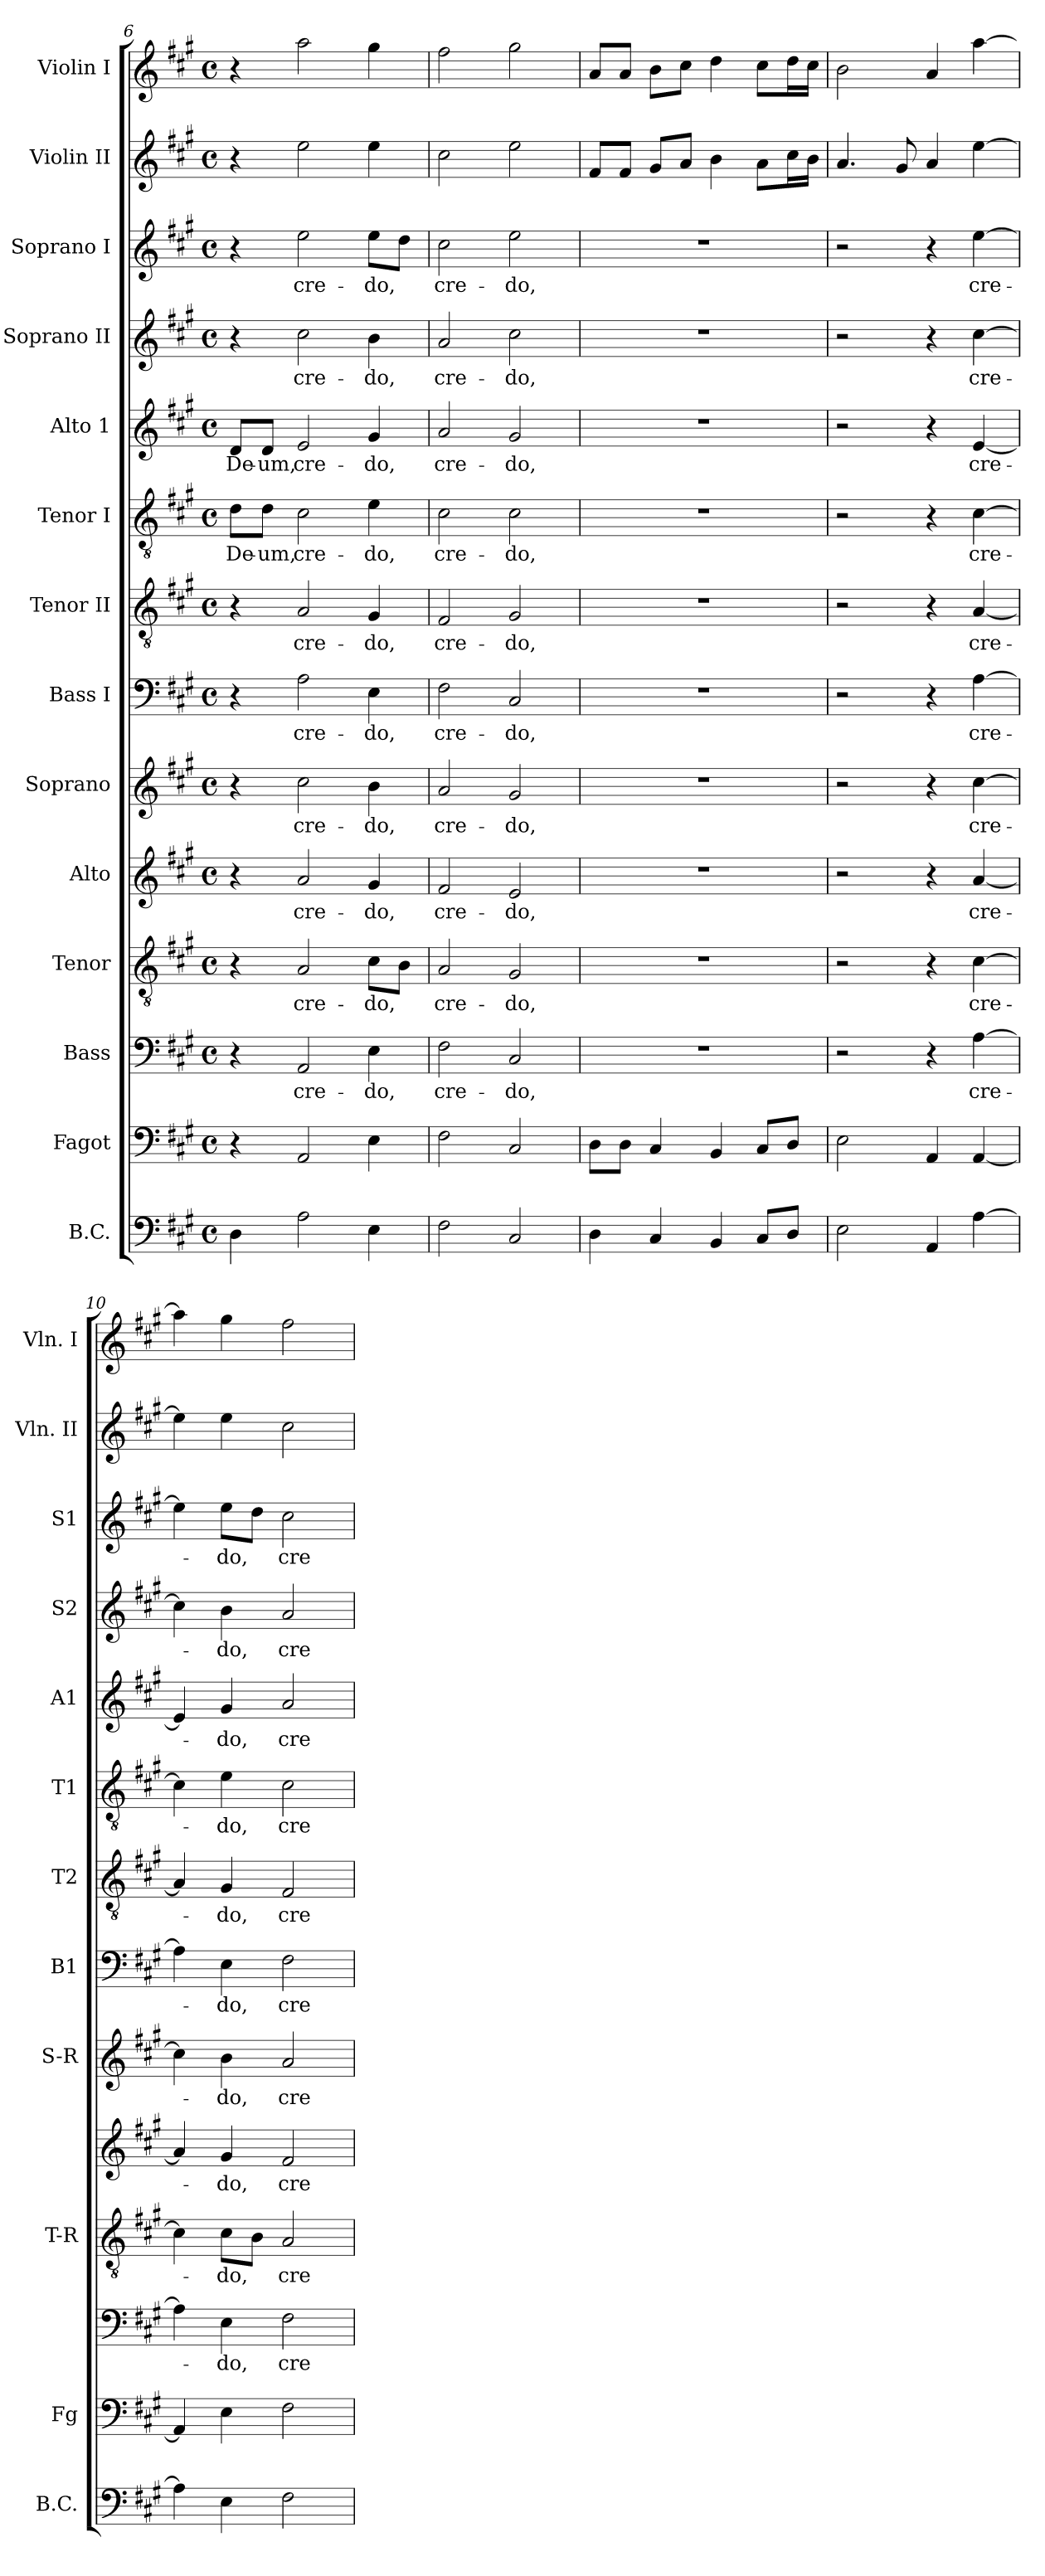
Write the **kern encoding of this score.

**kern	**kern	**kern	**text	**kern	**text	**kern	**text	**kern	**text	**kern	**text	**kern	**text	**kern	**text	**kern	**text	**kern	**text	**kern	**text	**kern	**kern
*part14	*part13	*part12	*part12	*part11	*part11	*part10	*part10	*part9	*part9	*part8	*part8	*part7	*part7	*part6	*part6	*part5	*part5	*part4	*part4	*part3	*part3	*part2	*part1
*staff14	*staff13	*staff12	*staff12	*staff11	*staff11	*staff10	*staff10	*staff9	*staff9	*staff8	*staff8	*staff7	*staff7	*staff6	*staff6	*staff5	*staff5	*staff4	*staff4	*staff3	*staff3	*staff2	*staff1
*I"B.C.	*I"Fagot	*I"Bass	*	*I"Tenor	*	*I"Alto	*	*I"Soprano	*	*I"Bass I	*	*I"Tenor II	*	*I"Tenor I	*	*I"Alto 1	*	*I"Soprano II	*	*I"Soprano I	*	*I"Violin II	*I"Violin I
*I'B.C.	*I'Fg	*	*	*I'T-R	*	*	*	*I'S-R	*	*I'B1	*	*I'T2	*	*I'T1	*	*I'A1	*	*I'S2	*	*I'S1	*	*I'Vln. II	*I'Vln. I
*clefF4	*clefF4	*clefF4	*	*clefGv2	*	*clefG2	*	*clefG2	*	*clefF4	*	*clefGv2	*	*clefGv2	*	*clefG2	*	*clefG2	*	*clefG2	*	*clefG2	*clefG2
*k[f#c#g#]	*k[f#c#g#]	*k[f#c#g#]	*	*k[f#c#g#]	*	*k[f#c#g#]	*	*k[f#c#g#]	*	*k[f#c#g#]	*	*k[f#c#g#]	*	*k[f#c#g#]	*	*k[f#c#g#]	*	*k[f#c#g#]	*	*k[f#c#g#]	*	*k[f#c#g#]	*k[f#c#g#]
*A:	*A:	*A:	*	*A:	*	*A:	*	*A:	*	*A:	*	*A:	*	*A:	*	*A:	*	*A:	*	*A:	*	*A:	*A:
*M4/4	*M4/4	*M4/4	*	*M4/4	*	*M4/4	*	*M4/4	*	*M4/4	*	*M4/4	*	*M4/4	*	*M4/4	*	*M4/4	*	*M4/4	*	*M4/4	*M4/4
*met(c)	*met(c)	*met(c)	*	*met(c)	*	*met(c)	*	*met(c)	*	*met(c)	*	*met(c)	*	*met(c)	*	*met(c)	*	*met(c)	*	*met(c)	*	*met(c)	*met(c)
=6	=6	=6	=6	=6	=6	=6	=6	=6	=6	=6	=6	=6	=6	=6	=6	=6	=6	=6	=6	=6	=6	=6	=6
!	!	!	!	!	!	!	!	!	!	!	!	!	!	!	!LO:LY:b	!	!LO:LY:b	!	!	!	!	!	!
4D\	4r	4r	.	4r	.	4r	.	4r	.	4r	.	4r	.	8d\L	De-	8d/L	De-	4r	.	4r	.	4r	4r
!	!	!	!	!	!	!	!	!	!	!	!	!	!	!	!LO:LY:b	!	!LO:LY:b	!	!	!	!	!	!
.	.	.	.	.	.	.	.	.	.	.	.	.	.	8d\J	-um,	8d/J	-um,	.	.	.	.	.	.
!	!	!	!LO:LY:b	!	!LO:LY:b	!	!LO:LY:b	!	!LO:LY:b	!	!LO:LY:b	!	!LO:LY:b	!	!LO:LY:b	!	!LO:LY:b	!	!LO:LY:b	!	!LO:LY:b	!	!
2A\	2AA/	2AA/	cre-	2A/	cre-	2a/	cre-	2cc#\	cre-	2A\	cre-	2A/	cre-	2c#\	cre-	2e/	cre-	2cc#\	cre-	2ee\	cre-	2ee\	2aa\
!	!	!	!LO:LY:b	!	!LO:LY:b	!	!LO:LY:b	!	!LO:LY:b	!	!LO:LY:b	!	!LO:LY:b	!	!LO:LY:b	!	!LO:LY:b	!	!LO:LY:b	!	!LO:LY:b	!	!
4E\	4E\	4E\	-do,	8c#\L	-do,	4g#/	-do,	4b\	-do,	4E\	-do,	4G#/	-do,	4e\	-do,	4g#/	-do,	4b\	-do,	8ee\L	-do,	4ee\	4gg#\
.	.	.	.	8B\J	.	.	.	.	.	.	.	.	.	.	.	.	.	.	.	8dd\J	.	.	.
=7	=7	=7	=7	=7	=7	=7	=7	=7	=7	=7	=7	=7	=7	=7	=7	=7	=7	=7	=7	=7	=7	=7	=7
!	!	!	!LO:LY:b	!	!LO:LY:b	!	!LO:LY:b	!	!LO:LY:b	!	!LO:LY:b	!	!LO:LY:b	!	!LO:LY:b	!	!LO:LY:b	!	!LO:LY:b	!	!LO:LY:b	!	!
2F#\	2F#\	2F#\	cre-	2A/	cre-	2f#/	cre-	2a/	cre-	2F#\	cre-	2F#/	cre-	2c#\	cre-	2a/	cre-	2a/	cre-	2cc#\	cre-	2cc#\	2ff#\
!	!	!	!LO:LY:b	!	!LO:LY:b	!	!LO:LY:b	!	!LO:LY:b	!	!LO:LY:b	!	!LO:LY:b	!	!LO:LY:b	!	!LO:LY:b	!	!LO:LY:b	!	!LO:LY:b	!	!
2C#/	2C#/	2C#/	-do,	2G#/	-do,	2e/	-do,	2g#/	-do,	2C#/	-do,	2G#/	-do,	2c#\	-do,	2g#/	-do,	2cc#\	-do,	2ee\	-do,	2ee\	2gg#\
=8	=8	=8	=8	=8	=8	=8	=8	=8	=8	=8	=8	=8	=8	=8	=8	=8	=8	=8	=8	=8	=8	=8	=8
4D\	8D\L	1r	.	1r	.	1r	.	1r	.	1r	.	1r	.	1r	.	1r	.	1r	.	1r	.	8f#/L	8a/L
.	8D\J	.	.	.	.	.	.	.	.	.	.	.	.	.	.	.	.	.	.	.	.	8f#/J	8a/J
4C#/	4C#/	.	.	.	.	.	.	.	.	.	.	.	.	.	.	.	.	.	.	.	.	8g#/L	8b\L
.	.	.	.	.	.	.	.	.	.	.	.	.	.	.	.	.	.	.	.	.	.	8a/J	8cc#\J
4BB/	4BB/	.	.	.	.	.	.	.	.	.	.	.	.	.	.	.	.	.	.	.	.	4b\	4dd\
8C#/L	8C#/L	.	.	.	.	.	.	.	.	.	.	.	.	.	.	.	.	.	.	.	.	8a\L	8cc#\L
8D/J	8D/J	.	.	.	.	.	.	.	.	.	.	.	.	.	.	.	.	.	.	.	.	16cc#\L	16dd\L
.	.	.	.	.	.	.	.	.	.	.	.	.	.	.	.	.	.	.	.	.	.	16b\JJ	16cc#\JJ
!!LO:PB:g=z
=9	=9	=9	=9	=9	=9	=9	=9	=9	=9	=9	=9	=9	=9	=9	=9	=9	=9	=9	=9	=9	=9	=9	=9
2E\	2E\	2r	.	2r	.	2r	.	2r	.	2r	.	2r	.	2r	.	2r	.	2r	.	2r	.	4.a/	2b\
.	.	.	.	.	.	.	.	.	.	.	.	.	.	.	.	.	.	.	.	.	.	8g#/	.
4AA/	4AA/	4r	.	4r	.	4r	.	4r	.	4r	.	4r	.	4r	.	4r	.	4r	.	4r	.	4a/	4a/
!	!	!	!LO:LY:b	!	!LO:LY:b	!	!LO:LY:b	!	!LO:LY:b	!	!LO:LY:b	!	!LO:LY:b	!	!LO:LY:b	!	!LO:LY:b	!	!LO:LY:b	!	!LO:LY:b	!	!
[4A\	[4AA/	[4A\	cre-	[4c#\	cre-	[4a/	cre-	[4cc#\	cre-	[4A\	cre-	[4A/	cre-	[4c#\	cre-	[4e/	cre-	[4cc#\	cre-	[4ee\	cre-	[4ee\	[4aa\
=10	=10	=10	=10	=10	=10	=10	=10	=10	=10	=10	=10	=10	=10	=10	=10	=10	=10	=10	=10	=10	=10	=10	=10
4A\]	4AA/]	4A\]	.	4c#\]	.	4a/]	.	4cc#\]	.	4A\]	.	4A/]	.	4c#\]	.	4e/]	.	4cc#\]	.	4ee\]	.	4ee\]	4aa\]
!	!	!	!LO:LY:b	!	!LO:LY:b	!	!LO:LY:b	!	!LO:LY:b	!	!LO:LY:b	!	!LO:LY:b	!	!LO:LY:b	!	!LO:LY:b	!	!LO:LY:b	!	!LO:LY:b	!	!
4E\	4E\	4E\	-do,	8c#\L	-do,	4g#/	-do,	4b\	-do,	4E\	-do,	4G#/	-do,	4e\	-do,	4g#/	-do,	4b\	-do,	8ee\L	-do,	4ee\	4gg#\
.	.	.	.	8B\J	.	.	.	.	.	.	.	.	.	.	.	.	.	.	.	8dd\J	.	.	.
!	!	!	!LO:LY:b	!	!LO:LY:b	!	!LO:LY:b	!	!LO:LY:b	!	!LO:LY:b	!	!LO:LY:b	!	!LO:LY:b	!	!LO:LY:b	!	!LO:LY:b	!	!LO:LY:b	!	!
2F#\	2F#\	2F#\	cre-	2A/	cre-	2f#/	cre-	2a/	cre-	2F#\	cre-	2F#/	cre-	2c#\	cre-	2a/	cre-	2a/	cre-	2cc#\	cre-	2cc#\	2ff#\
=	=	=	=	=	=	=	=	=	=	=	=	=	=	=	=	=	=	=	=	=	=	=	=
*-	*-	*-	*-	*-	*-	*-	*-	*-	*-	*-	*-	*-	*-	*-	*-	*-	*-	*-	*-	*-	*-	*-	*-
